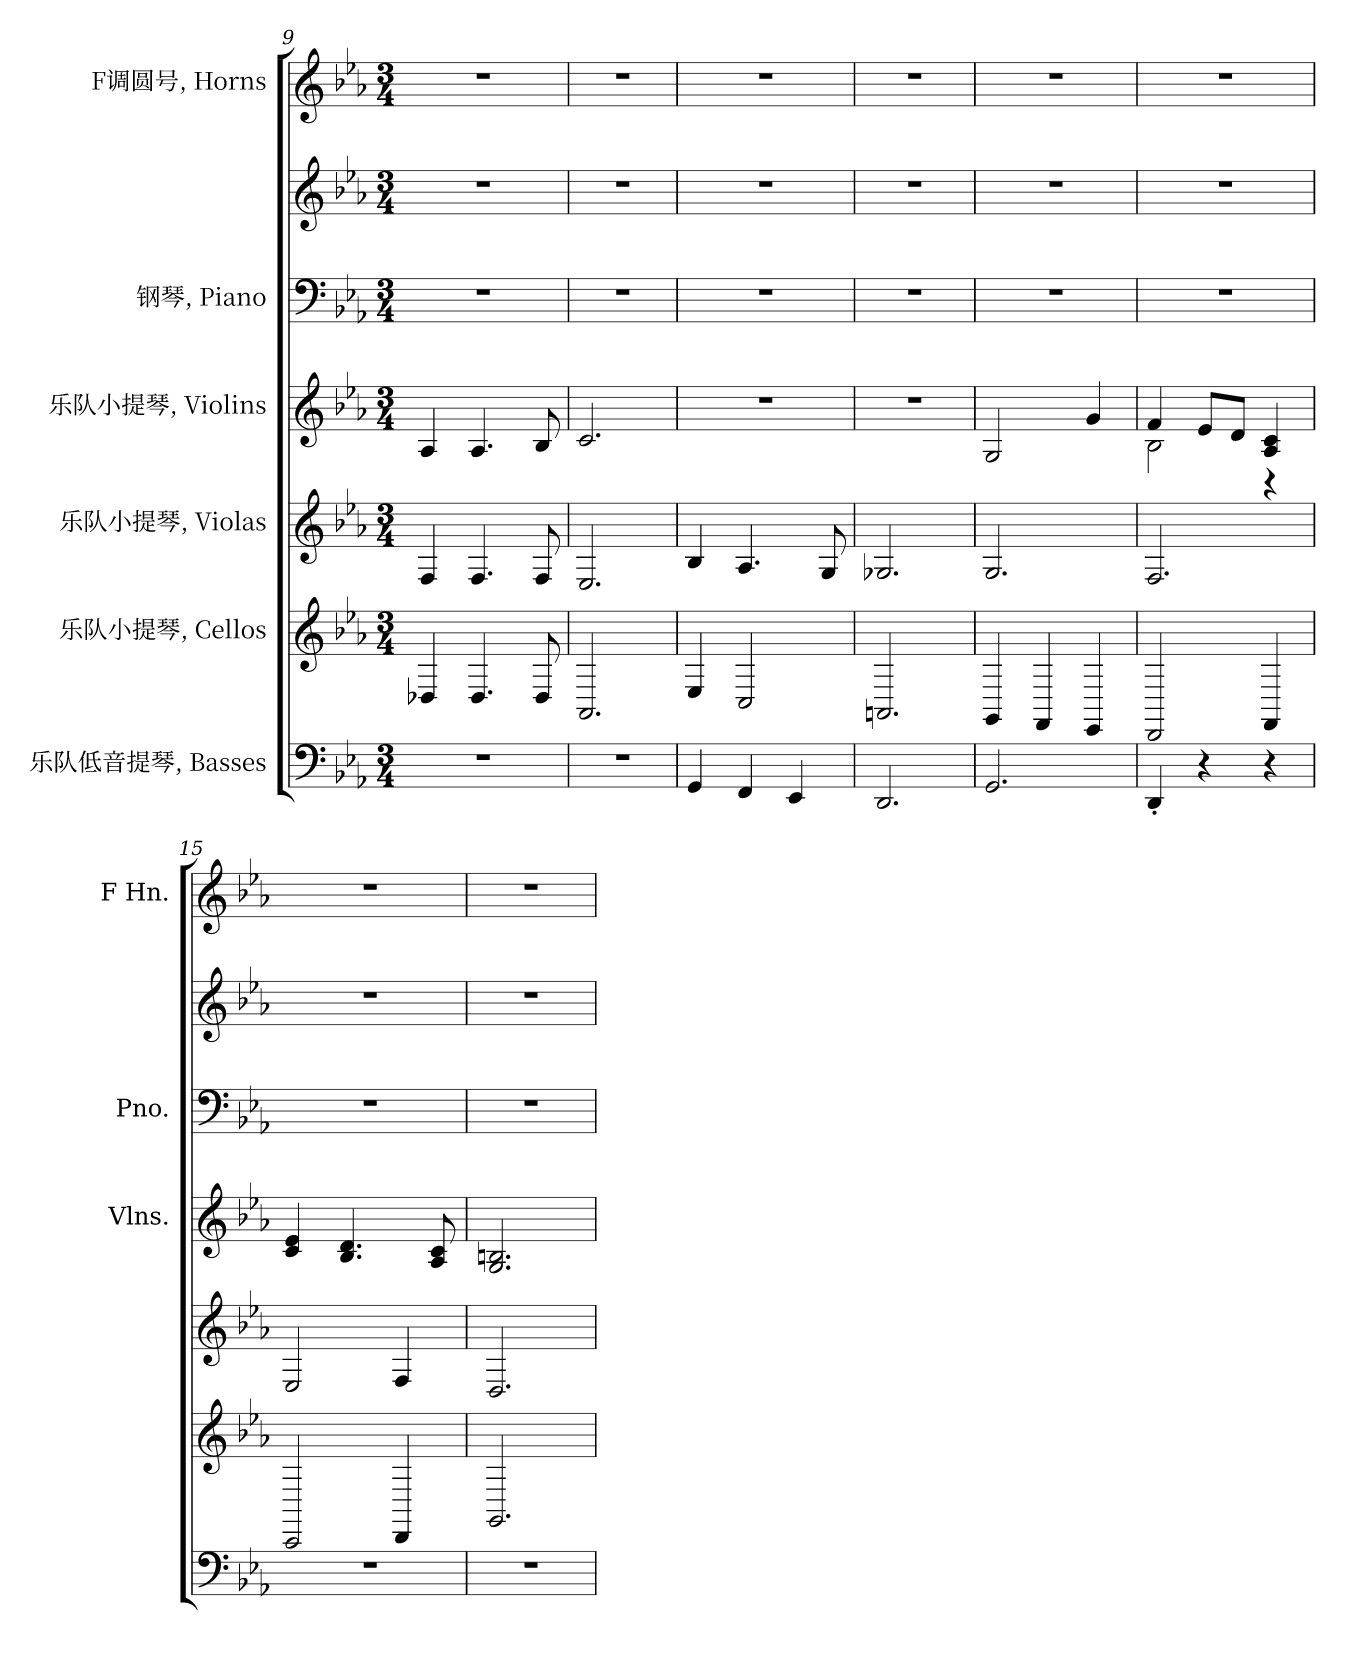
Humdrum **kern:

**kern	**kern	**kern	**kern	**kern	**kern	**kern
*part6	*part5	*part4	*part3	*part2	*part2	*part1
*staff7	*staff6	*staff5	*staff4	*staff3	*staff2	*staff1
*I"乐队低音提琴, Basses	*I"乐队小提琴, Cellos	*I"乐队小提琴, Violas	*I"乐队小提琴, Violins	*I"钢琴, Piano	*	*I"F调圆号, Horns
*	*	*	*I'Vlns.	*I'Pno.	*	*I'F Hn.
*clefF4	*clefG2	*clefG2	*clefG2	*clefF4	*clefG2	*clefG2
*ITrd7c12	*	*	*	*	*	*ITrd4c7
*k[b-e-a-]	*k[b-e-a-]	*k[b-e-a-]	*k[b-e-a-]	*k[b-e-a-]	*k[b-e-a-]	*k[b-e-a-d-]
*M3/4	*M3/4	*M3/4	*M3/4	*M3/4	*M3/4	*M3/4
=9	=9	=9	=9	=9	=9	=9
2.r	4D-X/	4F/	4A-/	2.r	2.r	2.r
.	4.D-/	4.F/	4.A-/	.	.	.
.	8D-/	8F/	8B-/	.	.	.
=10	=10	=10	=10	=10	=10	=10
2.r	2.AA-/	2.E-/	2.c/	2.r	2.r	2.r
=11	=11	=11	=11	=11	=11	=11
4GGG/	4E-/	4B-/	2.r	2.r	2.r	2.r
4FFF/	2C/	4.A-/	.	.	.	.
4EEE-/	.	.	.	.	.	.
.	.	8G/	.	.	.	.
=12	=12	=12	=12	=12	=12	=12
2.DDD/	2.AAn/	2.G-X/	2.r	2.r	2.r	2.r
=13	=13	=13	=13	=13	=13	=13
2.GGG/	4GG/	2.G/	2G/	2.r	2.r	2.r
.	4FF/	.	.	.	.	.
.	4EE-/	.	4g/	.	.	.
=14	=14	=14	=14	=14	=14	=14
*	*	*	*^	*	*	*
4DDD'/	2DD/	2.F/	4f/	2B-\	2.r	2.r	2.r
4r	.	.	8e-/L	.	.	.	.
.	.	.	8d/J	.	.	.	.
4r	4FF/	.	4A-/ 4c/	4r	.	.	.
*	*	*	*v	*v	*	*	*
!!LO:PB:g=z
=15	=15	=15	=15	=15	=15	=15
2.r	2CC/	2E-/	4c/ 4e-/	2.r	2.r	2.r
.	.	.	4.B-/ 4.d/	.	.	.
.	4DD/	4F/	.	.	.	.
.	.	.	8A-/ 8c/	.	.	.
=16	=16	=16	=16	=16	=16	=16
2.r	2.GG/	2.D/	2.G/ 2.Bn/	2.r	2.r	2.r
=	=	=	=	=	=	=
*-	*-	*-	*-	*-	*-	*-
